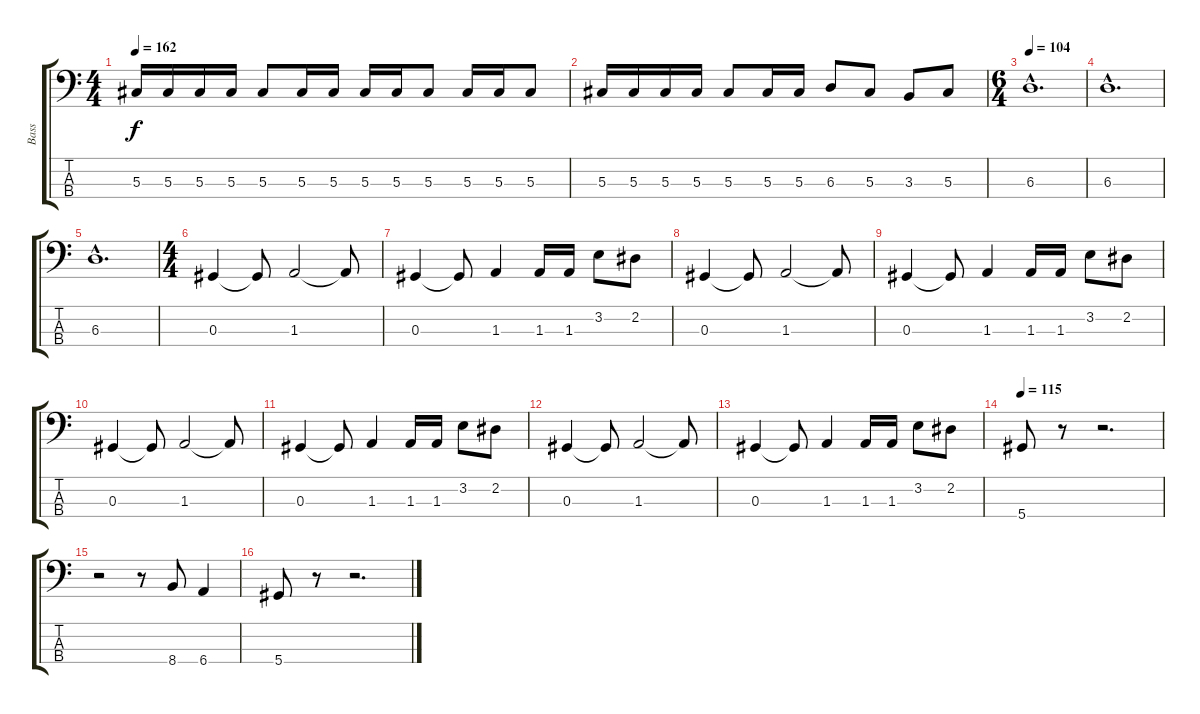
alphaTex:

\track ("Bass" "Bass") {instrument electricbasspick}
\staff {score tabs}
\tuning (Gb2 Db2 Ab1 Eb1) {hide}
\ts (4 4)
\tempo 162
\clef f4
\ks c
5.3.16{dy f} 5.3.16 5.3.16 5.3.16 5.3.8 5.3.16 5.3.16 5.3.16 5.3.16 5.3.8 5.3.16 5.3.16 5.3.8 |
5.3.16 5.3.16 5.3.16 5.3.16 5.3.8 5.3.16 5.3.16 6.3.8 5.3.8 3.3.8 5.3.8 |
\ts (6 4)
\tempo 104
6.3{hac}.1{d} |
6.3{hac}.1{d} |
6.3{hac}.1{d} |
\ts (4 4)
0.3.4 0.3{t}.8 1.3.2 1.3{t}.8 |
0.3.4 0.3{t}.8 1.3.4 1.3.16 1.3.16 3.2.8 2.2.8 |
0.3.4 0.3{t}.8 1.3.2 1.3{t}.8 |
0.3.4 0.3{t}.8 1.3.4 1.3.16 1.3.16 3.2.8 2.2.8 |
0.3.4 0.3{t}.8 1.3.2 1.3{t}.8 |
0.3.4 0.3{t}.8 1.3.4 1.3.16 1.3.16 3.2.8 2.2.8 |
0.3.4 0.3{t}.8 1.3.2 1.3{t}.8 |
0.3.4 0.3{t}.8 1.3.4 1.3.16 1.3.16 3.2.8 2.2.8 |
\tempo 115
5.4.8 r.8 r.2{d} |
r.2 r.8 8.4.8 6.4.4 |
5.4.8 r.8 r.2{d}
